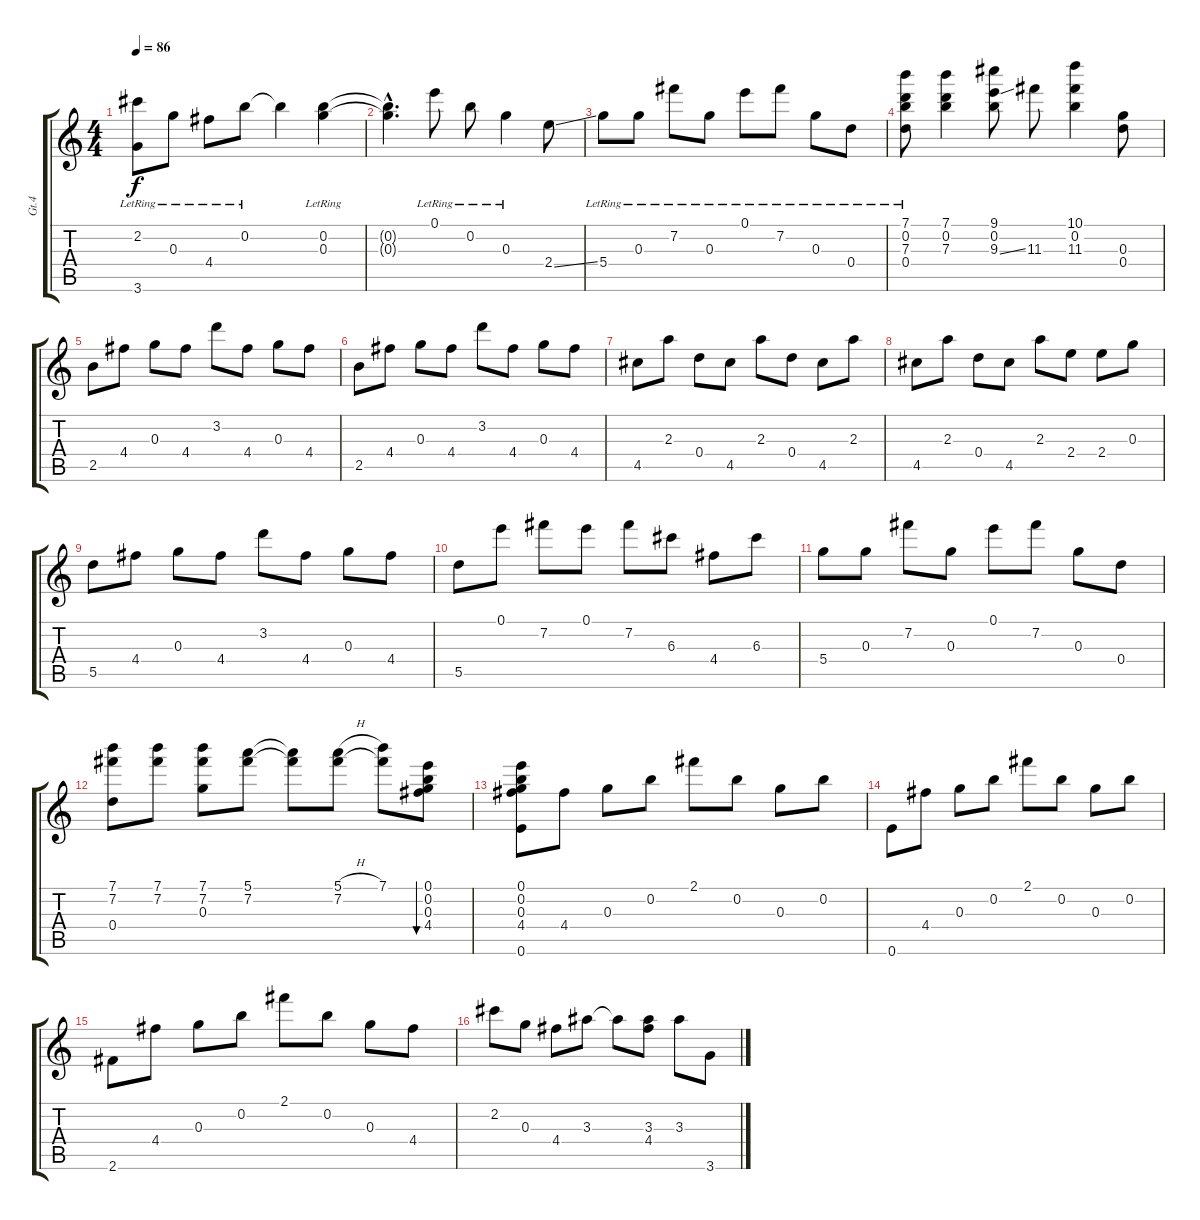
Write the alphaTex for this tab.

\track ("Gt.4" "Gt.4") {instrument acousticguitarnylon}
\staff {score tabs}
\tuning (E5 B4 G4 D4 A3 E3) {hide}
\ts (4 4)
\tempo 86
\clef g2
\ks c
(2.2{lr} 3.6{lr}).8{dy f} 0.3{lr}.8 4.4{lr}.8 0.2{lr}.8 0.2{t}.4 (0.2{lr} 0.3{lr}).4 |
(0.2{hac t} 0.3{hac t}).4{d} 0.1{lr}.8 0.2{lr}.8 0.3{lr}.4 2.4{ss}.8 |
5.4{lr}.8 0.3{lr}.8 7.2{lr}.8 0.3{lr}.8 0.1{lr}.8 7.2{lr}.8 0.3{lr}.8 0.4{lr}.8 |
(7.1{lr} 0.2{lr} 7.3{lr} 0.4{lr}).8 (7.1 0.2 7.3).4 (9.1 0.2 9.3{ss}).8 11.3.8 (10.1 0.2 11.3).4 (0.3 0.4).8 |
2.5.8{volume 12} 4.4.8 0.3.8 4.4.8 3.2.8 4.4.8 0.3.8 4.4.8 |
2.5.8 4.4.8 0.3.8 4.4.8 3.2.8 4.4.8 0.3.8 4.4.8 |
4.5.8 2.3.8 0.4.8 4.5.8 2.3.8 0.4.8 4.5.8 2.3.8 |
4.5.8 2.3.8 0.4.8 4.5.8 2.3.8 2.4.8 2.4.8 0.3.8 |
5.5.8 4.4.8 0.3.8 4.4.8 3.2.8 4.4.8 0.3.8 4.4.8 |
5.5.8 0.1.8 7.2.8 0.1.8 7.2.8 6.3.8 4.4.8 6.3.8 |
5.4.8 0.3.8 7.2.8 0.3.8 0.1.8 7.2.8 0.3.8 0.4.8 |
(7.1 7.2 0.4).8 (7.1 7.2).8 (7.1 7.2 0.3).8 (5.1 7.2).8 (5.1{t} 7.2{t}).8 (5.1{h} 7.2).8 (7.1 7.2{t}).8 (0.1 0.2 0.3 4.4).8{bu 240} |
(0.1 0.2 0.3 4.4 0.6).8 4.4.8 0.3.8 0.2.8 2.1.8 0.2.8 0.3.8 0.2.8 |
0.6.8 4.4.8 0.3.8 0.2.8 2.1.8 0.2.8 0.3.8 0.2.8 |
2.6.8 4.4.8 0.3.8 0.2.8 2.1.8 0.2.8 0.3.8 4.4.8 |
2.2.8 0.3.8 4.4.8 3.3.8 3.3{t}.8 (3.3 4.4).8 3.3.8 3.6.8
